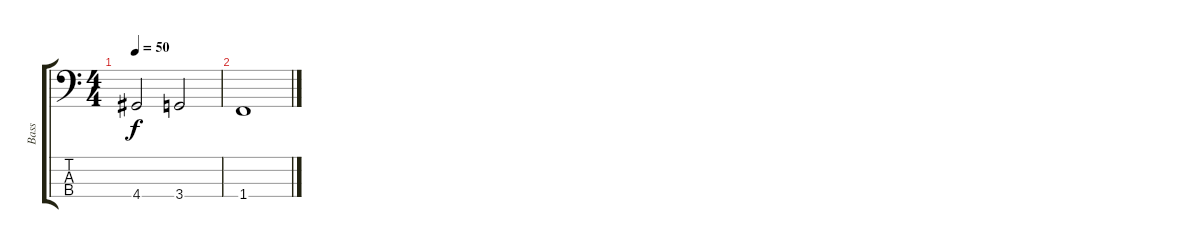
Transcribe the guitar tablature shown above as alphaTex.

\track ("Bass" "Bass") {mute instrument electricbassfinger}
\staff {score tabs}
\tuning (G2 D2 A1 E1) {hide}
\ts (4 4)
\tempo 50
\clef f4
\ks c
4.4.2{dy f} 3.4.2 |
1.4.1
